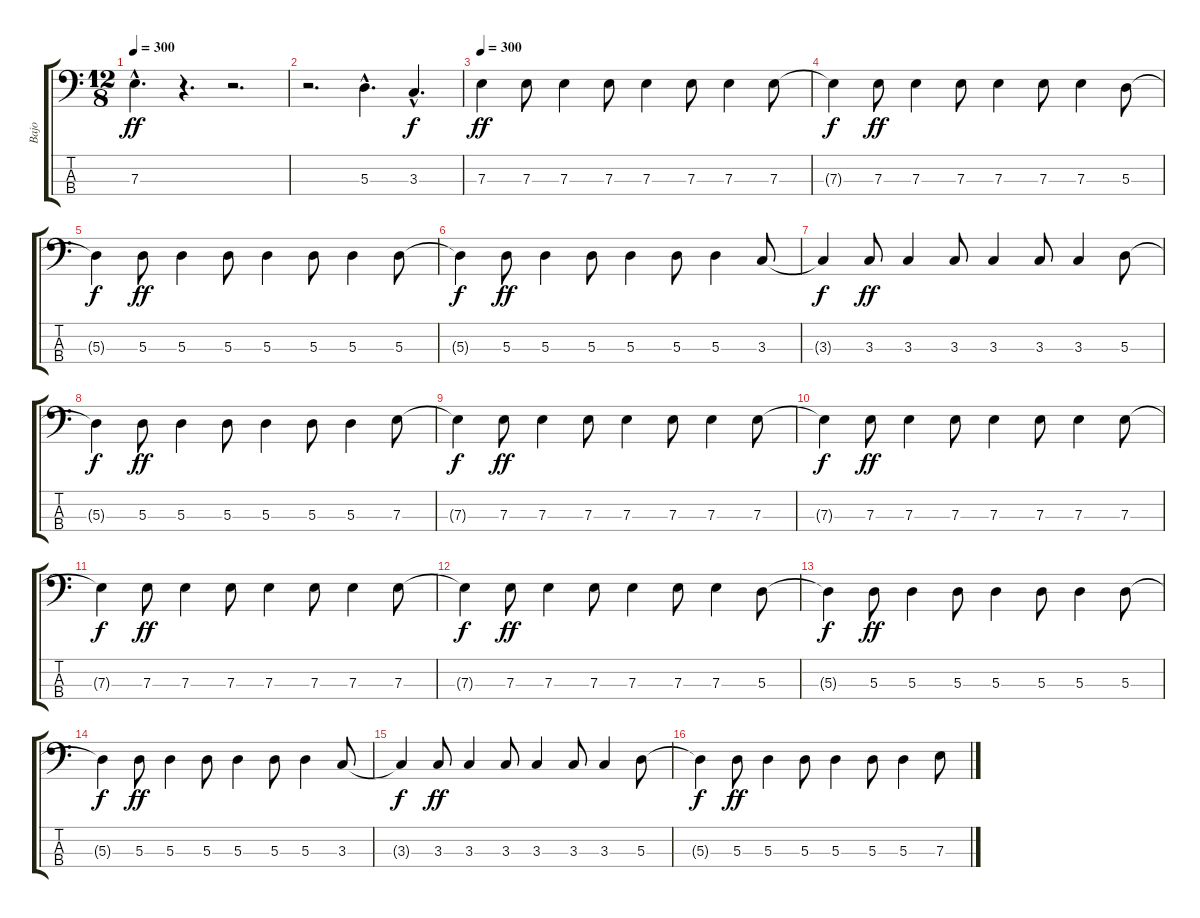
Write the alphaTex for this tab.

\track ("Bajo" "Bajo") {instrument electricbasspick}
\staff {score tabs}
\tuning (G2 D2 A1 E1) {hide}
\ts (12 8)
\tempo 300
\clef f4
\ks c
7.3{hac}.4{d dy ff} r.4{d} r.2{d} |
r.2{d} 5.3{hac}.4{d} 3.3{hac}.4{d dy f} |
\tempo 300
7.3.4{dy ff} 7.3.8 7.3.4 7.3.8 7.3.4 7.3.8 7.3.4 7.3.8 |
7.3{t}.4{dy f} 7.3.8{dy ff} 7.3.4 7.3.8 7.3.4 7.3.8 7.3.4 5.3.8 |
5.3{t}.4{dy f} 5.3.8{dy ff} 5.3.4 5.3.8 5.3.4 5.3.8 5.3.4 5.3.8 |
5.3{t}.4{dy f} 5.3.8{dy ff} 5.3.4 5.3.8 5.3.4 5.3.8 5.3.4 3.3.8 |
3.3{t}.4{dy f} 3.3.8{dy ff} 3.3.4 3.3.8 3.3.4 3.3.8 3.3.4 5.3.8 |
5.3{t}.4{dy f} 5.3.8{dy ff} 5.3.4 5.3.8 5.3.4 5.3.8 5.3.4 7.3.8 |
7.3{t}.4{dy f} 7.3.8{dy ff} 7.3.4 7.3.8 7.3.4 7.3.8 7.3.4 7.3.8 |
7.3{t}.4{dy f} 7.3.8{dy ff} 7.3.4 7.3.8 7.3.4 7.3.8 7.3.4 7.3.8 |
7.3{t}.4{dy f} 7.3.8{dy ff} 7.3.4 7.3.8 7.3.4 7.3.8 7.3.4 7.3.8 |
7.3{t}.4{dy f} 7.3.8{dy ff} 7.3.4 7.3.8 7.3.4 7.3.8 7.3.4 5.3.8 |
5.3{t}.4{dy f} 5.3.8{dy ff} 5.3.4 5.3.8 5.3.4 5.3.8 5.3.4 5.3.8 |
5.3{t}.4{dy f} 5.3.8{dy ff} 5.3.4 5.3.8 5.3.4 5.3.8 5.3.4 3.3.8 |
3.3{t}.4{dy f} 3.3.8{dy ff} 3.3.4 3.3.8 3.3.4 3.3.8 3.3.4 5.3.8 |
5.3{t}.4{dy f} 5.3.8{dy ff} 5.3.4 5.3.8 5.3.4 5.3.8 5.3.4 7.3.8
